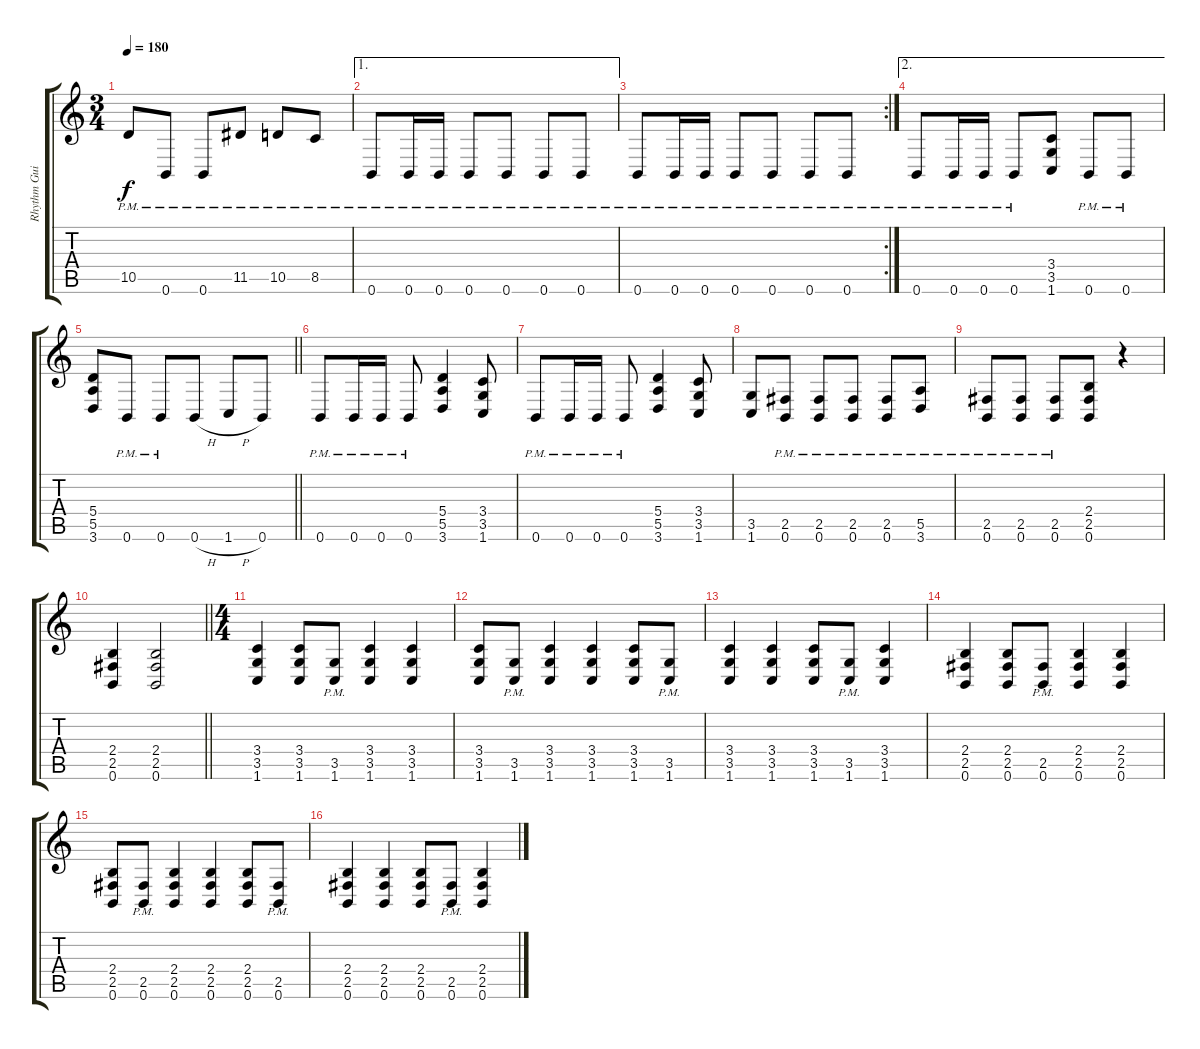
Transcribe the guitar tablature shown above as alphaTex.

\track ("Rhythm Guitar 1" "Rhythm Gui") {instrument distortionguitar}
\staff {score tabs}
\tuning (B3 Gb3 D3 A2 E2 B1) {hide}
\ts (3 4)
\tempo 180
\clef g2
\ks c
10.5{pm}.8{dy f} 0.6{pm}.8 0.6{pm}.8 11.5{pm}.8 10.5{pm}.8 8.5{pm}.8 |
\ae 1
0.6{pm}.8 0.6{pm}.16 0.6{pm}.16 0.6{pm}.8 0.6{pm}.8 0.6{pm}.8 0.6{pm}.8 |
\rc 2
0.6{pm}.8 0.6{pm}.16 0.6{pm}.16 0.6{pm}.8 0.6{pm}.8 0.6{pm}.8 0.6{pm}.8 |
\ae 2
0.6{pm}.8 0.6{pm}.16 0.6{pm}.16 0.6{pm}.8 (3.4 3.5 1.6).8 0.6{pm}.8 0.6{pm}.8 |
\barLineRight lightlight
(5.4 5.5 3.6).8 0.6{pm}.8 0.6{pm}.8 0.6{h}.8 1.6{h}.8 0.6.8 |
0.6{pm}.8 0.6{pm}.16 0.6{pm}.16 0.6{pm}.8 (5.4 5.5 3.6).4 (3.4 3.5 1.6).8 |
0.6{pm}.8 0.6{pm}.16 0.6{pm}.16 0.6{pm}.8 (5.4 5.5 3.6).4 (3.4 3.5 1.6).8 |
(3.5 1.6).8 (2.5{pm} 0.6{pm}).8 (2.5{pm} 0.6{pm}).8 (2.5{pm} 0.6{pm}).8 (2.5{pm} 0.6{pm}).8 (5.5{pm} 3.6{pm}).8 |
(2.5{pm} 0.6{pm}).8 (2.5{pm} 0.6{pm}).8 (2.5{pm} 0.6{pm}).8 (2.4 2.5 0.6).8 r.4 |
\barLineRight lightlight
(2.4 2.5 0.6).4 (2.4 2.5 0.6).2 |
\ts (4 4)
(3.4 3.5 1.6).4 (3.4 3.5 1.6).8 (3.5{pm} 1.6{pm}).8 (3.4 3.5 1.6).4 (3.4 3.5 1.6).4 |
(3.4 3.5 1.6).8 (3.5{pm} 1.6{pm}).8 (3.4 3.5 1.6).4 (3.4 3.5 1.6).4 (3.4 3.5 1.6).8 (3.5{pm} 1.6{pm}).8 |
(3.4 3.5 1.6).4 (3.4 3.5 1.6).4 (3.4 3.5 1.6).8 (3.5{pm} 1.6{pm}).8 (3.4 3.5 1.6).4 |
(2.4 2.5 0.6).4 (2.4 2.5 0.6).8 (2.5{pm} 0.6{pm}).8 (2.4 2.5 0.6).4 (2.4 2.5 0.6).4 |
(2.4 2.5 0.6).8 (2.5{pm} 0.6{pm}).8 (2.4 2.5 0.6).4 (2.4 2.5 0.6).4 (2.4 2.5 0.6).8 (2.5{pm} 0.6{pm}).8 |
(2.4 2.5 0.6).4 (2.4 2.5 0.6).4 (2.4 2.5 0.6).8 (2.5{pm} 0.6{pm}).8 (2.4 2.5 0.6).4
